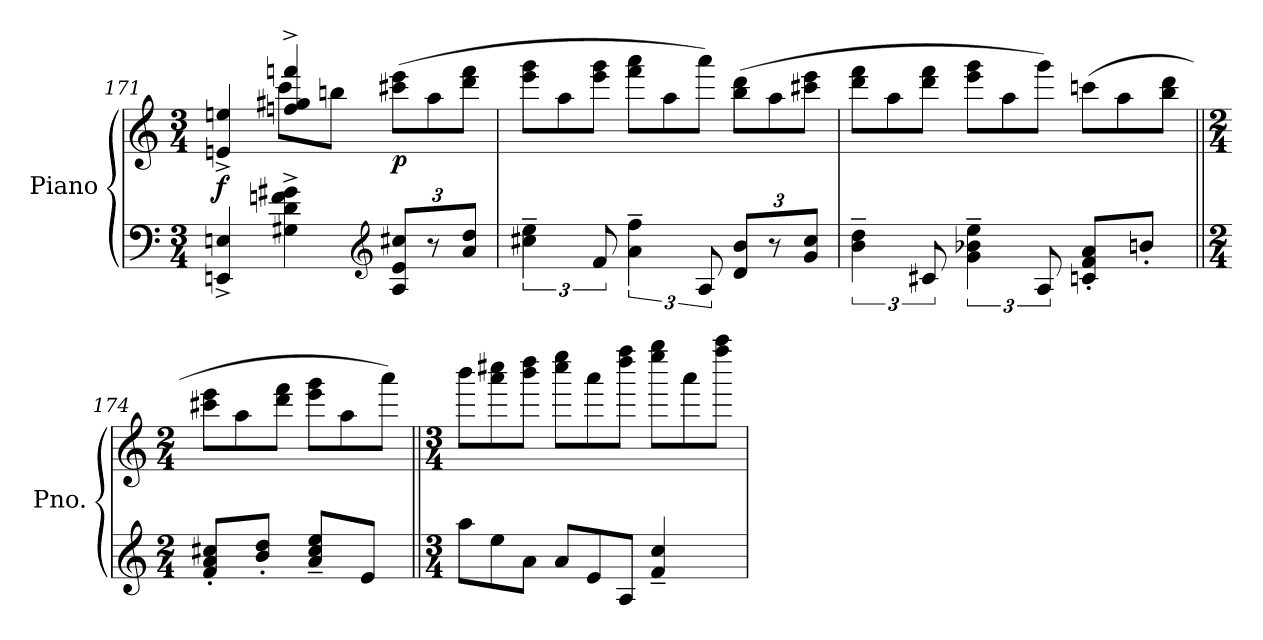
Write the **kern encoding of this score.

**kern	**kern	**dynam
*part1	*part1	*part1
*staff2	*staff1	*staff1/2
*I"Piano	*	*
*I'Pno.	*	*
*clefF4	*clefG2	*
*k[]	*k[]	*
*M3/4	*M3/4	*
=171	=171	=171
*	*^	*
!	!	!	!LO:DY:b
4EEn/^ 4En/^	4en/^ 4een/^	4ryy	f
4G#X\^ 4d\^ 4fn\^ 4g#X\^	4ffn/^ 4gg#X/^ 4fffn/^	8ccc\L	.
.	.	8bbn\J	.
*clefG2	*	*	*
[qAyy	.	.	.
*Xbrackettup	*Xtuplet	*	*
!	!	!	!LO:DY:b
12A/] 12e/ 12cc#X/L	(>12ccc#X\ 12eee\L	4ryy	p
12r	12aa\	.	.
12a/ 12dd/J	12ddd\ 12fff\J	.	.
*	*v	*v	*
=172	=172	=172
*brackettup	*	*
6cc#X\~ 6ee\~	12eee\ 12ggg\L	.
.	12aa\	.
12f/	12eee\ 12ggg\J	.
6a\~ 6ff\~	12fff\ 12aaa\L	.
.	12aa\	.
12A/	12aaa\J)	.
*Xbrackettup	*	*
12d/ 12b/L	(>12bb\ 12ddd\L	.
12r	12aa\	.
12g/ 12cc#/J	12ccc#X\ 12eee\J	.
=173	=173	=173
*brackettup	*	*
6b\~ 6dd\~	12ddd\ 12fff\L	.
.	12aa\	.
12c#X/	12ddd\ 12fff\J	.
6g\~ 6b-X\~ 6ee\~	12eee\ 12ggg\L	.
.	12aa\	.
12A/	12ggg\J)	.
8cn/' 8f/' 8a/'L	(>12cccn\L	.
.	12aa\	.
8bn'/J	.	.
.	12bb\ 12ddd\J	.
!!LO:PB:g=z
=174||	=174||	=174||
*M2/4	*M2/4	*
8f/' 8a/' 8cc#X/'L	12ccc#X\ 12eee\L	.
.	12aa\	.
8b/' 8dd/'J	.	.
.	12ddd\ 12fff\J	.
8a/~ 8cc#/~ 8ee/~L	12eee\ 12ggg\L	.
.	12aa\	.
8e/J	.	.
.	12aaa\J)	.
=175||	=175||	=175||
*M3/4	*M3/4	*
*Xtuplet	*	*
!	!	!LO:DY:b=2
!	!	!LO:DY:n=1:b
12aa\L	12bbb\L	mf mf
12ee\	12aaa\ 12cccc#X\	.
12a\J	12bbb\ 12dddd\J	.
12a/L	12cccc#\ 12eeee\L	.
12e/	12aaa\	.
12A/J	12dddd\ 12ffff\J	.
4f/~ 4cc/~	12eeee\ 12gggg\L	.
.	12aaa\	.
.	12ffff\ 12aaaa\J	.
=	=	=
*-	*-	*-
